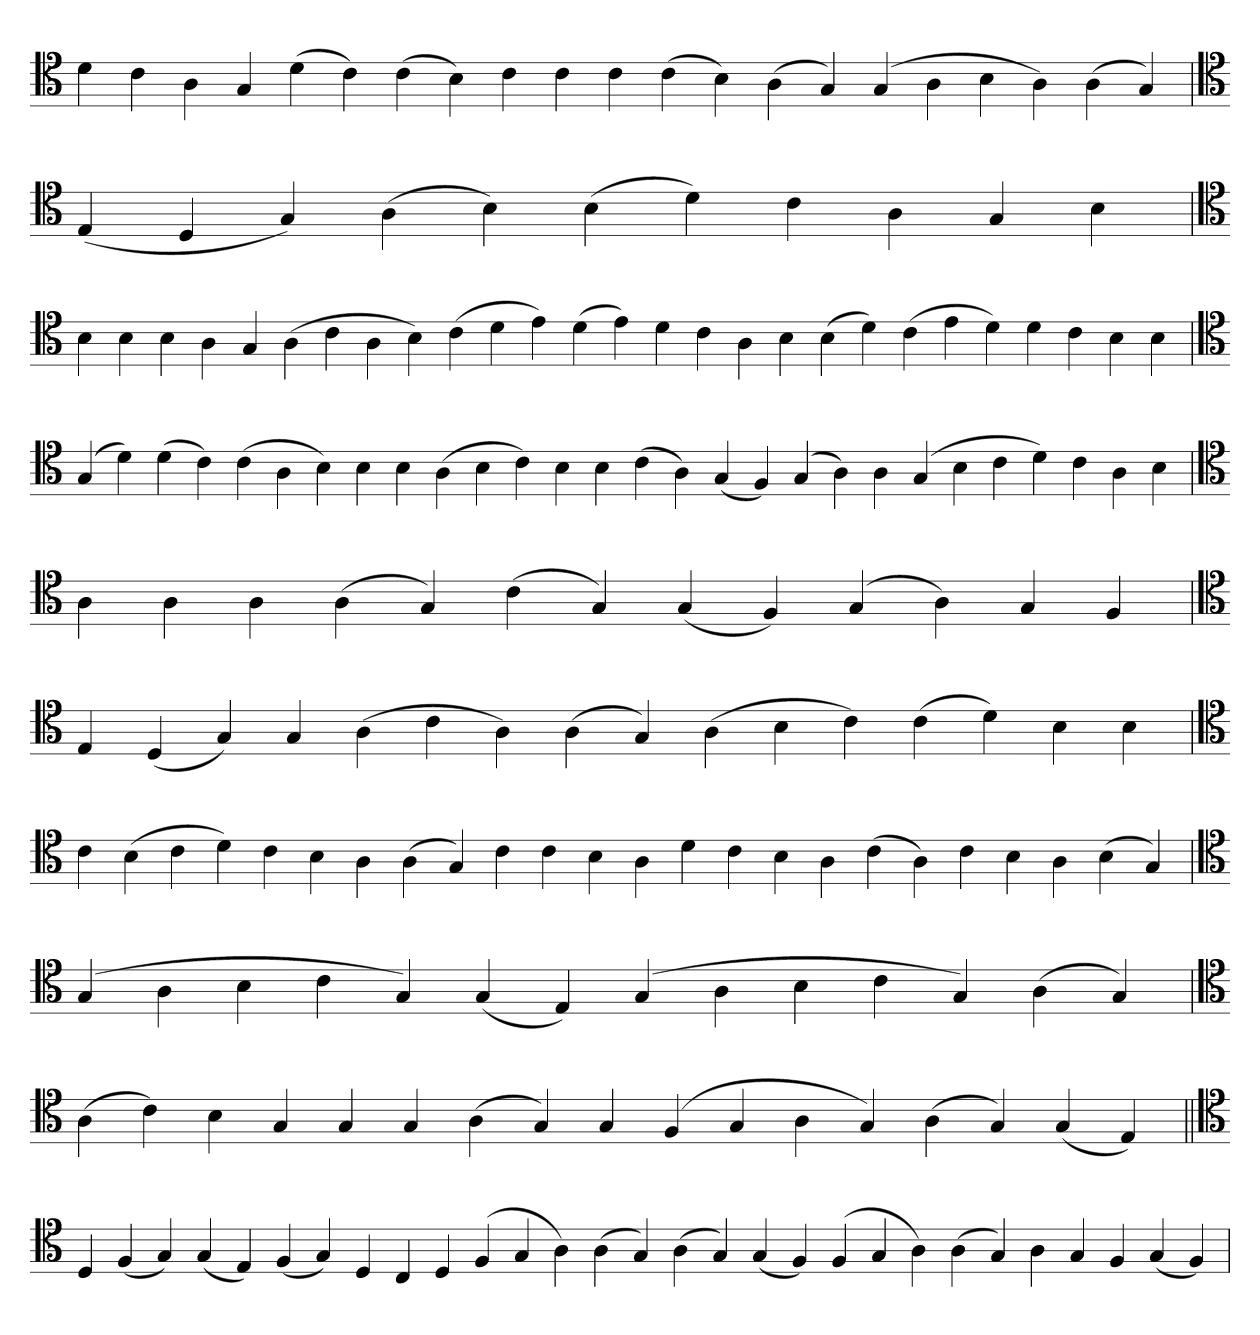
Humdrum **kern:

**kern
*part1
*staff1
*clefC4
=
4d
4c
4A
4G
(4d
4c)
(4c
4B)
4c
4c
4c
(4c
4B)
(4A
4G)
(4G
4A
4B
4A)
(4A
4G)
=
*clefC4
(4E
4D
4G)
(4A
4B)
(4B
4d)
4c
4A
4G
4B
=`
*clefC4
4B
4B
4B
4A
4G
(4A
4c
4A
4B)
(4c
4d
4e)
(4d
4e)
4d
4c
4A
4B
(4B
4d)
(4c
4e
4d)
4d
4c
4B
4B
=
*clefC4
(4G
4d)
(4d
4c)
(4c
4A
4B)
4B
4B
(4A
4B
4c)
4B
4B
(4c
4A)
(4G
4F)
(4G
4A)
4A
(4G
4B
4c
4d)
4c
4A
4B
='
*clefC4
4A
4A
4A
(4A
4G)
(4c
4G)
(4G
4F)
(4G
4A)
4G
4F
=`
*clefC4
4E
(4D
4G)
4G
(4A
4c
4A)
(4A
4G)
(4A
4B
4c)
(4c
4d)
4B
4B
='
*clefC4
4c
(4B
4c
4d)
4c
4B
4A
(4A
4G)
4c
4c
4B
4A
4d
4c
4B
4A
(4c
4A)
4c
4B
4A
(4B
4G)
=`
*clefC4
(4G
4A
4B
4c
4G)
(4G
4E)
(4G
4A
4B
4c
4G)
(4A
4G)
='
*clefC4
(4A
4c)
4B
4G
4G
4G
(4A
4G)
4G
(4F
4G
4A
4G)
(4A
4G)
(4G
4E)
=||
*clefC4
4D
(4F
4G)
(4G
4E)
(4F
4G)
4D
4C
4D
(4F
4G
4A)
(4A
4G)
(4A
4G)
(4G
4F)
(4F
4G
4A)
(4A
4G)
4A
4G
4F
(4G
4F)
='
*-
